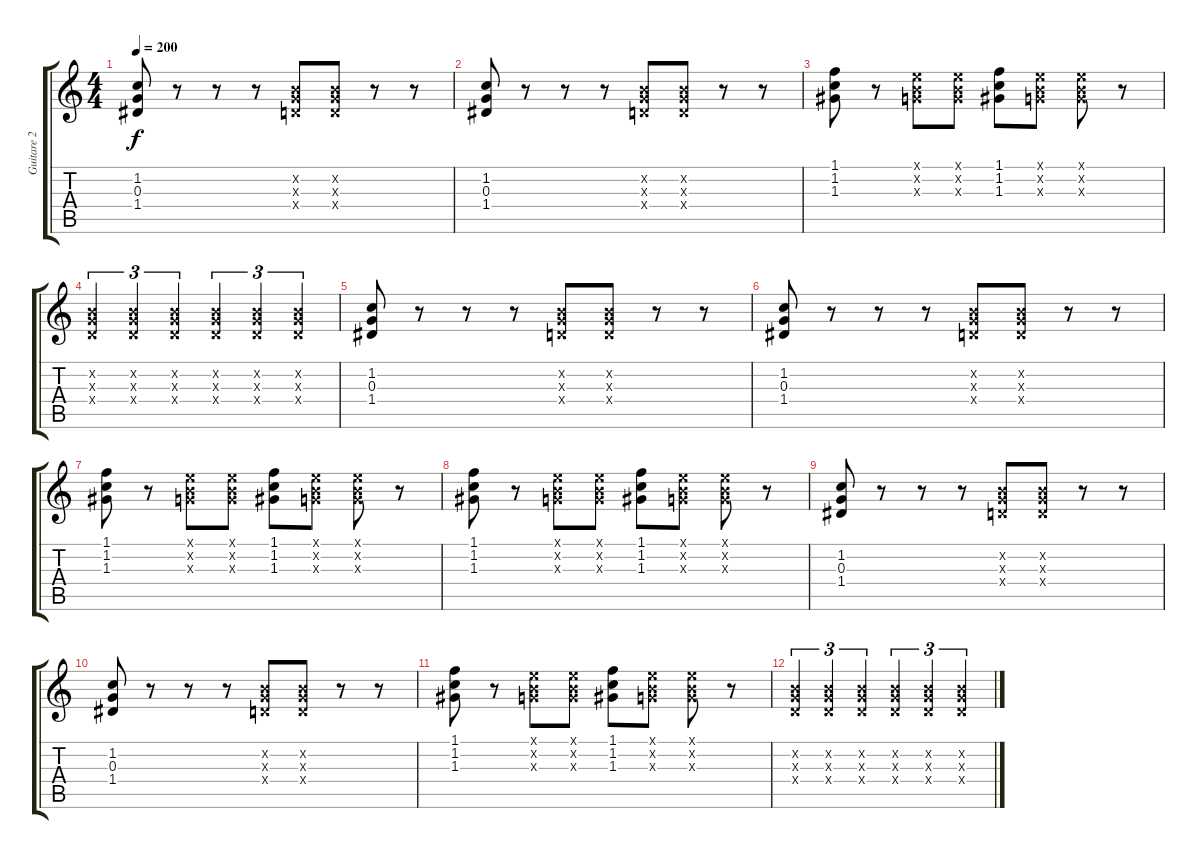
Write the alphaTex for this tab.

\track ("Guitare 2" "Guitare 2") {instrument overdrivenguitar}
\staff {score tabs}
\tuning (E4 B3 G3 D3 A2 E2) {hide}
\ts (4 4)
\tempo 200
\clef g2
\ks c
(1.2 0.3 1.4).8{dy f} r.8 r.8 r.8 (0.2{x} 0.3{x} 0.4{x}).8 (0.2{x} 0.3{x} 0.4{x}).8 r.8 r.8 |
(1.2 0.3 1.4).8 r.8 r.8 r.8 (0.2{x} 0.3{x} 0.4{x}).8 (0.2{x} 0.3{x} 0.4{x}).8 r.8 r.8 |
(1.1 1.2 1.3).8 r.8 (0.1{x} 0.2{x} 0.3{x}).8 (0.1{x} 0.2{x} 0.3{x}).8 (1.1 1.2 1.3).8 (0.1{x} 0.2{x} 0.3{x}).8 (0.1{x} 0.2{x} 0.3{x}).8 r.8 |
(0.2{x} 0.3{x} 0.4{x}).4{tu (3 2)} (0.2{x} 0.3{x} 0.4{x}).4{tu (3 2)} (0.2{x} 0.3{x} 0.4{x}).4{tu (3 2)} (0.2{x} 0.3{x} 0.4{x}).4{tu (3 2)} (0.2{x} 0.3{x} 0.4{x}).4{tu (3 2)} (0.2{x} 0.3{x} 0.4{x}).4{tu (3 2)} |
(1.2 0.3 1.4).8 r.8 r.8 r.8 (0.2{x} 0.3{x} 0.4{x}).8 (0.2{x} 0.3{x} 0.4{x}).8 r.8 r.8 |
(1.2 0.3 1.4).8 r.8 r.8 r.8 (0.2{x} 0.3{x} 0.4{x}).8 (0.2{x} 0.3{x} 0.4{x}).8 r.8 r.8 |
(1.1 1.2 1.3).8 r.8 (0.1{x} 0.2{x} 0.3{x}).8 (0.1{x} 0.2{x} 0.3{x}).8 (1.1 1.2 1.3).8 (0.1{x} 0.2{x} 0.3{x}).8 (0.1{x} 0.2{x} 0.3{x}).8 r.8 |
(1.1 1.2 1.3).8 r.8 (0.1{x} 0.2{x} 0.3{x}).8 (0.1{x} 0.2{x} 0.3{x}).8 (1.1 1.2 1.3).8 (0.1{x} 0.2{x} 0.3{x}).8 (0.1{x} 0.2{x} 0.3{x}).8 r.8 |
(1.2 0.3 1.4).8 r.8 r.8 r.8 (0.2{x} 0.3{x} 0.4{x}).8 (0.2{x} 0.3{x} 0.4{x}).8 r.8 r.8 |
(1.2 0.3 1.4).8 r.8 r.8 r.8 (0.2{x} 0.3{x} 0.4{x}).8 (0.2{x} 0.3{x} 0.4{x}).8 r.8 r.8 |
(1.1 1.2 1.3).8 r.8 (0.1{x} 0.2{x} 0.3{x}).8 (0.1{x} 0.2{x} 0.3{x}).8 (1.1 1.2 1.3).8 (0.1{x} 0.2{x} 0.3{x}).8 (0.1{x} 0.2{x} 0.3{x}).8 r.8 |
(0.2{x} 0.3{x} 0.4{x}).4{tu (3 2)} (0.2{x} 0.3{x} 0.4{x}).4{tu (3 2)} (0.2{x} 0.3{x} 0.4{x}).4{tu (3 2)} (0.2{x} 0.3{x} 0.4{x}).4{tu (3 2)} (0.2{x} 0.3{x} 0.4{x}).4{tu (3 2)} (0.2{x} 0.3{x} 0.4{x}).4{tu (3 2)}
